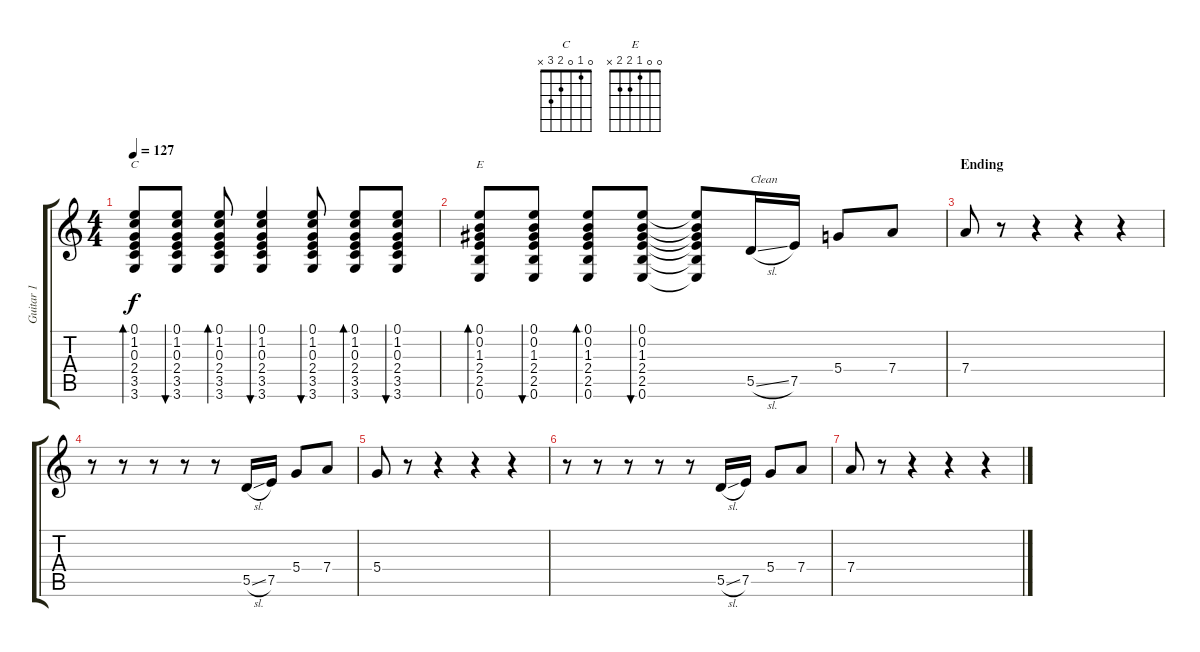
\track ("Guitar 1" "Guitar 1") {instrument electricguitarjazz}
\staff {score tabs}
\tuning (E4 B3 G3 D3 A2 E2) {hide}
\chord ("C" 0 1 0 2 3 x)
\chord ("E" 0 0 1 2 2 x)
\ts (4 4)
\tempo 127
\clef g2
\ks c
(0.1 1.2 0.3 2.4 3.5 3.6).8{bd 30 ch "C" dy f volume 9 instrument overdrivenguitar} (0.1 1.2 0.3 2.4 3.5 3.6).8{bu 30} (0.1 1.2 0.3 2.4 3.5 3.6).8{bd 30} (0.1 1.2 0.3 2.4 3.5 3.6).4{bu 30} (0.1 1.2 0.3 2.4 3.5 3.6).8{bu 30} (0.1 1.2 0.3 2.4 3.5 3.6).8{bd 30} (0.1 1.2 0.3 2.4 3.5 3.6).8{bu 30} |
(0.1 0.2 1.3 2.4 2.5 0.6).8{bd 30 ch "E"} (0.1 0.2 1.3 2.4 2.5 0.6).8{bu 30} (0.1 0.2 1.3 2.4 2.5 0.6).8{bd 30} (0.1 0.2 1.3 2.4 2.5 0.6).8{bu 30} (0.1{t} 0.2{t} 1.3{t} 2.4{t} 2.5{t} 0.6{t}).8 5.5{sl}.16{txt "Clean" volume 10 instrument electricguitarjazz} 7.5.16 5.4.8 7.4.8 |
\section ("" "Ending")
7.4.8 r.8 r.4 r.4 r.4 |
r.8 r.8 r.8 r.8 r.8 5.5{sl}.16 7.5.16 5.4.8 7.4.8 |
5.4.8 r.8 r.4 r.4 r.4 |
r.8 r.8 r.8 r.8 r.8 5.5{sl}.16 7.5.16 5.4.8 7.4.8 |
7.4.8 r.8 r.4 r.4 r.4
